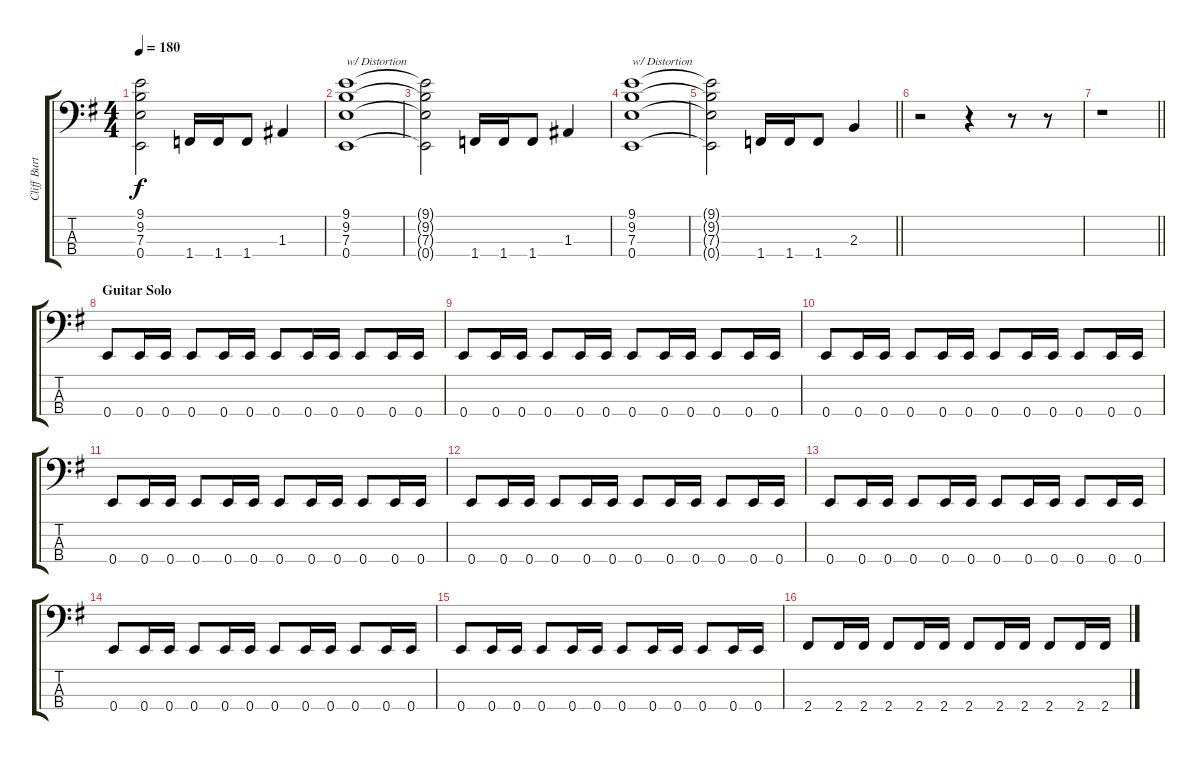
\track ("Cliff Burton" "Cliff Burt") {instrument electricbassfinger}
\staff {score tabs}
\tuning (G2 D2 A1 E1) {hide}
\ts (4 4)
\tempo 180
\clef f4
\ks eminor
(9.1{t} 9.2{t} 7.3{t} 0.4{t}).2{dy f} 1.4.16 1.4.16 1.4.8 1.3.4 |
(9.1 9.2 7.3 0.4).1{txt "w/ Distortion"} |
(9.1{t} 9.2{t} 7.3{t} 0.4{t}).2 1.4.16 1.4.16 1.4.8 1.3.4 |
(9.1 9.2 7.3 0.4).1{txt "w/ Distortion"} |
\barLineRight lightlight
(9.1{t} 9.2{t} 7.3{t} 0.4{t}).2 1.4.16 1.4.16 1.4.8 2.3.4 |
r.2 r.4 r.8 r.8 |
\barLineRight lightlight
r.1 |
\section ("" "Guitar Solo")
0.4.8 0.4.16 0.4.16 0.4.8 0.4.16 0.4.16 0.4.8 0.4.16 0.4.16 0.4.8 0.4.16 0.4.16 |
0.4.8 0.4.16 0.4.16 0.4.8 0.4.16 0.4.16 0.4.8 0.4.16 0.4.16 0.4.8 0.4.16 0.4.16 |
0.4.8 0.4.16 0.4.16 0.4.8 0.4.16 0.4.16 0.4.8 0.4.16 0.4.16 0.4.8 0.4.16 0.4.16 |
0.4.8 0.4.16 0.4.16 0.4.8 0.4.16 0.4.16 0.4.8 0.4.16 0.4.16 0.4.8 0.4.16 0.4.16 |
0.4.8 0.4.16 0.4.16 0.4.8 0.4.16 0.4.16 0.4.8 0.4.16 0.4.16 0.4.8 0.4.16 0.4.16 |
0.4.8 0.4.16 0.4.16 0.4.8 0.4.16 0.4.16 0.4.8 0.4.16 0.4.16 0.4.8 0.4.16 0.4.16 |
0.4.8 0.4.16 0.4.16 0.4.8 0.4.16 0.4.16 0.4.8 0.4.16 0.4.16 0.4.8 0.4.16 0.4.16 |
0.4.8 0.4.16 0.4.16 0.4.8 0.4.16 0.4.16 0.4.8 0.4.16 0.4.16 0.4.8 0.4.16 0.4.16 |
2.4.8 2.4.16 2.4.16 2.4.8 2.4.16 2.4.16 2.4.8 2.4.16 2.4.16 2.4.8 2.4.16 2.4.16
